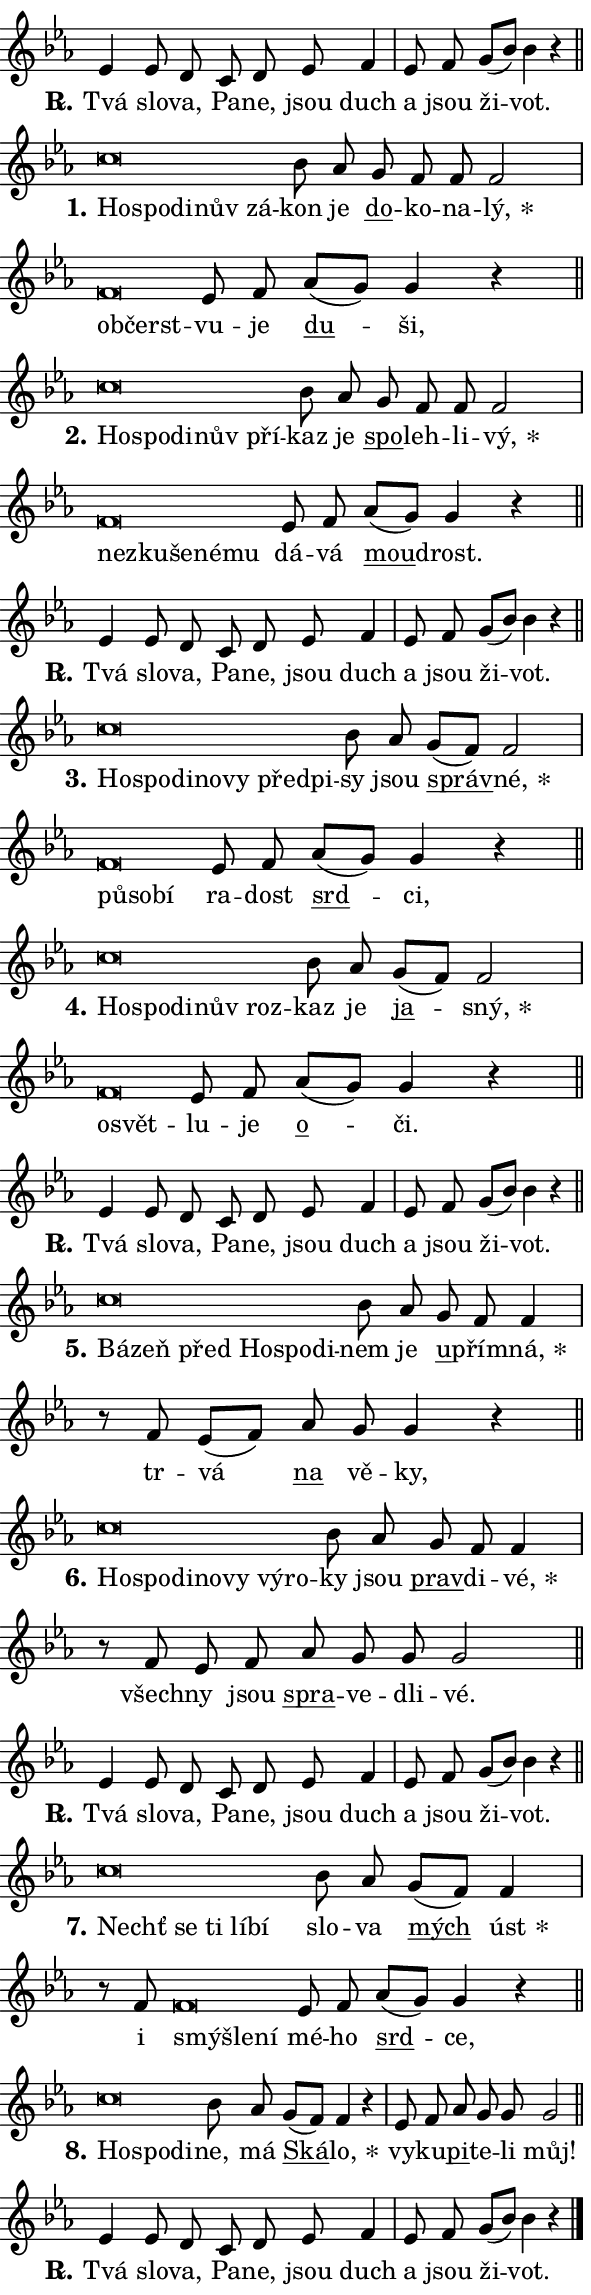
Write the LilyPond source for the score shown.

\version "2.24.0"
\header { tagline = "" }
\paper {
  indent = 0\cm
  top-margin = 0\cm
  right-margin = 0.13\cm % to fit lyric hyphens
  bottom-margin = 0\cm
  left-margin = 0\cm
  paper-width = 10\cm
  page-breaking = #ly:one-page-breaking
  system-system-spacing.basic-distance = #11
  score-system-spacing.basic-distance = #11
  ragged-last = ##f
}


%% Author: Thomas Morley
%% https://lists.gnu.org/archive/html/lilypond-user/2020-05/msg00002.html
#(define (line-position grob)
"Returns position of @var[grob} in current system:
   @code{'start}, if at first time-step
   @code{'end}, if at last time-step
   @code{'middle} otherwise
"
  (let* ((col (ly:item-get-column grob))
         (ln (ly:grob-object col 'left-neighbor))
         (rn (ly:grob-object col 'right-neighbor))
         (col-to-check-left (if (ly:grob? ln) ln col))
         (col-to-check-right (if (ly:grob? rn) rn col))
         (break-dir-left
           (and
             (ly:grob-property col-to-check-left 'non-musical #f)
             (ly:item-break-dir col-to-check-left)))
         (break-dir-right
           (and
             (ly:grob-property col-to-check-right 'non-musical #f)
             (ly:item-break-dir col-to-check-right))))
        (cond ((eqv? 1 break-dir-left) 'start)
              ((eqv? -1 break-dir-right) 'end)
              (else 'middle))))

#(define (tranparent-at-line-position vctor)
  (lambda (grob)
  "Relying on @code{line-position} select the relevant enry from @var{vctor}.
Used to determine transparency,"
    (case (line-position grob)
      ((end) (not (vector-ref vctor 0)))
      ((middle) (not (vector-ref vctor 1)))
      ((start) (not (vector-ref vctor 2))))))

noteHeadBreakVisibility =
#(define-music-function (break-visibility)(vector?)
"Makes @code{NoteHead}s transparent relying on @var{break-visibility}"
#{
  \override NoteHead.transparent =
    #(tranparent-at-line-position break-visibility)
#})

#(define delete-ledgers-for-transparent-note-heads
  (lambda (grob)
    "Reads whether a @code{NoteHead} is transparent.
If so this @code{NoteHead} is removed from @code{'note-heads} from
@var{grob}, which is supposed to be @code{LedgerLineSpanner}.
As a result ledgers are not printed for this @code{NoteHead}"
    (let* ((nhds-array (ly:grob-object grob 'note-heads))
           (nhds-list
             (if (ly:grob-array? nhds-array)
                 (ly:grob-array->list nhds-array)
                 '()))
           ;; Relies on the transparent-property being done before
           ;; Staff.LedgerLineSpanner.after-line-breaking is executed.
           ;; This is fragile ...
           (to-keep
             (remove
               (lambda (nhd)
                 (ly:grob-property nhd 'transparent #f))
               nhds-list)))
      ;; TODO find a better method to iterate over grob-arrays, similiar
      ;; to filter/remove etc for lists
      ;; For now rebuilt from scratch
      (set! (ly:grob-object grob 'note-heads)  '())
      (for-each
        (lambda (nhd)
          (ly:pointer-group-interface::add-grob grob 'note-heads nhd))
        to-keep))))

squashNotes = {
  \override NoteHead.X-extent = #'(-0.2 . 0.2)
  \override NoteHead.Y-extent = #'(-0.75 . 0)
  \override NoteHead.stencil =
    #(lambda (grob)
       (let ((pos (ly:grob-property grob 'staff-position)))
         (begin
           (if (< pos -7) (display "ERROR: Lower brevis then expected\n") (display ""))
           (if (<= pos -6) ly:text-interface::print ly:note-head::print))))
}
unSquashNotes = {
  \revert NoteHead.X-extent
  \revert NoteHead.Y-extent
  \revert NoteHead.stencil
}

hideNotes = \noteHeadBreakVisibility #begin-of-line-visible
unHideNotes = \noteHeadBreakVisibility #all-visible

% work-around for resetting accidentals
% https://lilypond.org/doc/v2.23/Documentation/notation/displaying-rhythms#unmetered-music
cadenzaMeasure = {
  \cadenzaOff
  \partial 1024 s1024
  \cadenzaOn
}

#(define-markup-command (accent layout props text) (markup?)
  "Underline accented syllable"
  (interpret-markup layout props
    #{\markup \override #'(offset . 4.3) \underline { #text }#}))

responsum = \markup \concat {
  "R" \hspace #-1.05 \path #0.1 #'((moveto 0 0.07) (lineto 0.9 0.8)) \hspace #0.05 "."
}

spaceSize = #0.6828661417322834 % exact space size for TeX Gyre Schola

\layout {
  \context {
    \Staff
    \remove "Time_signature_engraver"
    \override LedgerLineSpanner.after-line-breaking = #delete-ledgers-for-transparent-note-heads
  }
  \context {
    \Lyrics {
      \override LyricSpace.minimum-distance = \spaceSize
      \override LyricText.font-name = #"TeX Gyre Schola"
      \override LyricText.font-size = 1
      \override StanzaNumber.font-name = #"TeX Gyre Schola Bold"
      \override StanzaNumber.font-size = 1
    }
  }
  \context {
    \Score 
    \override NoteHead.text =
      #(lambda (grob) 
        (let ((pos (ly:grob-property grob 'staff-position)))
          #{\markup {
            \combine
              \halign #-0.55 \raise #(if (= pos -6) 0 0.5) \override #'(thickness . 2) \draw-line #'(3.2 . 0)
              \musicglyph "noteheads.sM1"
          }#}))
  }
}

% magnetic-lyrics.ily
%
%   written by
%     Jean Abou Samra <jean@abou-samra.fr>
%     Werner Lemberg <wl@gnu.org>
%
%   adapted by
%     Jiri Hon <jiri.hon@gmail.com>
%
% Version 2022-Apr-15

% https://www.mail-archive.com/lilypond-user@gnu.org/msg149350.html

#(define (Left_hyphen_pointer_engraver context)
   "Collect syllable-hyphen-syllable occurrences in lyrics and store
them in properties.  This engraver only looks to the left.  For
example, if the lyrics input is @code{foo -- bar}, it does the
following.

@itemize @bullet
@item
Set the @code{text} property of the @code{LyricHyphen} grob between
@q{foo} and @q{bar} to @code{foo}.

@item
Set the @code{left-hyphen} property of the @code{LyricText} grob with
text @q{foo} to the @code{LyricHyphen} grob between @q{foo} and
@q{bar}.
@end itemize

Use this auxiliary engraver in combination with the
@code{lyric-@/text::@/apply-@/magnetic-@/offset!} hook."
   (let ((hyphen #f)
         (text #f))
     (make-engraver
      (acknowledgers
       ((lyric-syllable-interface engraver grob source-engraver)
        (set! text grob)))
      (end-acknowledgers
       ((lyric-hyphen-interface engraver grob source-engraver)
        ;(when (not (grob::has-interface grob 'lyric-space-interface))
          (set! hyphen grob)));)
      ((stop-translation-timestep engraver)
       (when (and text hyphen)
         (ly:grob-set-object! text 'left-hyphen hyphen))
       (set! text #f)
       (set! hyphen #f)))))

#(define (lyric-text::apply-magnetic-offset! grob)
   "If the space between two syllables is less than the value in
property @code{LyricText@/.details@/.squash-threshold}, move the right
syllable to the left so that it gets concatenated with the left
syllable.

Use this function as a hook for
@code{LyricText@/.after-@/line-@/breaking} if the
@code{Left_@/hyphen_@/pointer_@/engraver} is active."
   (let ((hyphen (ly:grob-object grob 'left-hyphen #f)))
     (when hyphen
       (let ((left-text (ly:spanner-bound hyphen LEFT)))
         (when (grob::has-interface left-text 'lyric-syllable-interface)
           (let* ((common (ly:grob-common-refpoint grob left-text X))
                  (this-x-ext (ly:grob-extent grob common X))
                  (left-x-ext
                   (begin
                     ;; Trigger magnetism for left-text.
                     (ly:grob-property left-text 'after-line-breaking)
                     (ly:grob-extent left-text common X)))
                  ;; `delta` is the gap width between two syllables.
                  (delta (- (interval-start this-x-ext)
                            (interval-end left-x-ext)))
                  (details (ly:grob-property grob 'details))
                  (threshold (assoc-get 'squash-threshold details 0.2)))
             (when (< delta threshold)
               (let* (;; We have to manipulate the input text so that
                      ;; ligatures crossing syllable boundaries are not
                      ;; disabled.  For languages based on the Latin
                      ;; script this is essentially a beautification.
                      ;; However, for non-Western scripts it can be a
                      ;; necessity.
                      (lt (ly:grob-property left-text 'text))
                      (rt (ly:grob-property grob 'text))
                      (is-space (grob::has-interface hyphen 'lyric-space-interface))
                      (space (if is-space " " ""))
                      (extra-delta (if is-space spaceSize 0))
                      ;; Append new syllable.
                      (ltrt-space (if (and (string? lt) (string? rt))
                                (string-append lt space rt)
                                (make-concat-markup (list lt space rt))))
                      ;; Right-align `ltrt` to the right side.
                      (ltrt-space-markup (grob-interpret-markup
                               grob
                               (make-translate-markup
                                (cons (interval-length this-x-ext) 0)
                                (make-right-align-markup ltrt-space)))))
                 (begin
                   ;; Don't print `left-text`.
                   (ly:grob-set-property! left-text 'stencil #f)
                   ;; Set text and stencil (which holds all collected
                   ;; syllables so far) and shift it to the left.
                   (ly:grob-set-property! grob 'text ltrt-space)
                   (ly:grob-set-property! grob 'stencil ltrt-space-markup)
                   (ly:grob-translate-axis! grob (- (- delta extra-delta)) X))))))))))


#(define (lyric-hyphen::displace-bounds-first grob)
   ;; Make very sure this callback isn't triggered too early.
   (let ((left (ly:spanner-bound grob LEFT))
         (right (ly:spanner-bound grob RIGHT)))
     (ly:grob-property left 'after-line-breaking)
     (ly:grob-property right 'after-line-breaking)
     (ly:lyric-hyphen::print grob)))

squashThreshold = #0.4

\layout {
  \context {
    \Lyrics
    \consists #Left_hyphen_pointer_engraver
    \override LyricText.after-line-breaking =
      #lyric-text::apply-magnetic-offset!
    \override LyricHyphen.stencil = #lyric-hyphen::displace-bounds-first
    \override LyricText.details.squash-threshold = \squashThreshold
    \override LyricHyphen.minimum-distance = 0
    \override LyricHyphen.minimum-length = \squashThreshold
  }
}

squashText = \override LyricText.details.squash-threshold = 9999
unSquashText = \override LyricText.details.squash-threshold = \squashThreshold

leftText = \override LyricText.self-alignment-X = #LEFT
unLeftText = \revert LyricText.self-alignment-X

starOffset = #(lambda (grob) 
                (let ((x_offset (ly:self-alignment-interface::aligned-on-x-parent grob)))
                  (if (= x_offset 0) 0 (+ x_offset 1.2))))

star = #(define-music-function (syllable)(string?)
"Append star separator at the end of a syllable"
#{
  \once \override LyricText.X-offset = #starOffset
  \lyricmode { \markup {
    #syllable
    \override #'((font-name . "TeX Gyre Schola Bold")) \hspace #0.2 \lower #0.65 \larger "*"
  } }
#})

starAccent = #(define-music-function (syllable)(string?)
"Append star separator at the end of a syllable and make accent"
#{
  \once \override LyricText.X-offset = #starOffset
  \lyricmode { \markup {
    \accent #syllable
    \override #'((font-name . "TeX Gyre Schola Bold")) \hspace #0.2 \lower #0.65 \larger "*"
  } }
#})

breath = #(define-music-function (syllable)(string?)
"Append breathing indicator at the end of a syllable"
#{
  \lyricmode { \markup { #syllable "+" } }
#})

optionalBreath = #(define-music-function (syllable)(string?)
"Append optional breathing indicator at the end of a syllable"
#{
  \lyricmode { \markup { #syllable "(+)" } }
#})


\score {
    <<
        \new Voice = "melody" { \cadenzaOn \key es \major \relative { es'4 es8 d c d es f4 \cadenzaMeasure \bar "|" es8 f \bar "" g[( bes)] bes4 r \cadenzaMeasure \bar "||" \break } }
        \new Lyrics \lyricsto "melody" { \lyricmode { \set stanza = \responsum
Tvá slo -- va, Pa -- ne, jsou duch a jsou ži -- vot. } }
    >>
    \layout {}
}

\score {
    <<
        \new Voice = "melody" { \cadenzaOn \key es \major \relative { \squashNotes c''\breve*1/16 \hideNotes \breve*1/16 \bar "" \breve*1/16 \bar "" \breve*1/16 \breve*1/16 \bar "" \unHideNotes \unSquashNotes bes8 as \bar "" g f f f2 \cadenzaMeasure \bar "|" \squashNotes f\breve*1/16 \hideNotes \breve*1/16 \bar "" \unHideNotes \unSquashNotes es8 f \bar "" as[( g)] g4 r \cadenzaMeasure \bar "||" \break } }
        \new Lyrics \lyricsto "melody" { \lyricmode { \set stanza = "1."
\leftText Ho -- \squashText spo -- di -- nův zá -- \unLeftText \unSquashText kon je \markup \accent do -- ko -- na -- \star lý, \leftText ob -- \squashText čerst -- \unLeftText \unSquashText vu -- je \markup \accent du -- ši, } }
    >>
    \layout {}
}

\score {
    <<
        \new Voice = "melody" { \cadenzaOn \key es \major \relative { \squashNotes c''\breve*1/16 \hideNotes \breve*1/16 \bar "" \breve*1/16 \bar "" \breve*1/16 \breve*1/16 \bar "" \unHideNotes \unSquashNotes bes8 as \bar "" g f f f2 \cadenzaMeasure \bar "|" \squashNotes f\breve*1/16 \hideNotes \breve*1/16 \bar "" \breve*1/16 \bar "" \breve*1/16 \breve*1/16 \bar "" \unHideNotes \unSquashNotes es8 f \bar "" as[( g)] g4 r \cadenzaMeasure \bar "||" \break } }
        \new Lyrics \lyricsto "melody" { \lyricmode { \set stanza = "2."
\leftText Ho -- \squashText spo -- di -- nův pří -- \unLeftText \unSquashText kaz je \markup \accent spo -- leh -- li -- \star vý, \leftText ne -- \squashText zku -- še -- né -- mu \unLeftText \unSquashText dá -- vá \markup \accent mou -- drost. } }
    >>
    \layout {}
}

\score {
    <<
        \new Voice = "melody" { \cadenzaOn \key es \major \relative { es'4 es8 d c d es f4 \cadenzaMeasure \bar "|" es8 f \bar "" g[( bes)] bes4 r \cadenzaMeasure \bar "||" \break } }
        \new Lyrics \lyricsto "melody" { \lyricmode { \set stanza = \responsum
Tvá slo -- va, Pa -- ne, jsou duch a jsou ži -- vot. } }
    >>
    \layout {}
}

\score {
    <<
        \new Voice = "melody" { \cadenzaOn \key es \major \relative { \squashNotes c''\breve*1/16 \hideNotes \breve*1/16 \bar "" \breve*1/16 \bar "" \breve*1/16 \bar "" \breve*1/16 \bar "" \breve*1/16 \breve*1/16 \bar "" \unHideNotes \unSquashNotes bes8 as \bar "" g[( f)] f2 \cadenzaMeasure \bar "|" \squashNotes f\breve*1/16 \hideNotes \breve*1/16 \breve*1/16 \bar "" \unHideNotes \unSquashNotes es8 f \bar "" as[( g)] g4 r \cadenzaMeasure \bar "||" \break } }
        \new Lyrics \lyricsto "melody" { \lyricmode { \set stanza = "3."
\leftText Ho -- \squashText spo -- di -- no -- vy před -- pi -- \unLeftText \unSquashText sy jsou \markup \accent správ -- \star né, \leftText pů -- \squashText so -- bí \unLeftText \unSquashText ra -- dost \markup \accent srd -- ci, } }
    >>
    \layout {}
}

\score {
    <<
        \new Voice = "melody" { \cadenzaOn \key es \major \relative { \squashNotes c''\breve*1/16 \hideNotes \breve*1/16 \bar "" \breve*1/16 \bar "" \breve*1/16 \breve*1/16 \bar "" \unHideNotes \unSquashNotes bes8 as \bar "" g[( f)] f2 \cadenzaMeasure \bar "|" \squashNotes f\breve*1/16 \hideNotes \breve*1/16 \bar "" \unHideNotes \unSquashNotes es8 f \bar "" as[( g)] g4 r \cadenzaMeasure \bar "||" \break } }
        \new Lyrics \lyricsto "melody" { \lyricmode { \set stanza = "4."
\leftText Ho -- \squashText spo -- di -- nův roz -- \unLeftText \unSquashText kaz je \markup \accent ja -- \star sný, \leftText o -- \squashText svět -- \unLeftText \unSquashText lu -- je \markup \accent o -- či. } }
    >>
    \layout {}
}

\score {
    <<
        \new Voice = "melody" { \cadenzaOn \key es \major \relative { es'4 es8 d c d es f4 \cadenzaMeasure \bar "|" es8 f \bar "" g[( bes)] bes4 r \cadenzaMeasure \bar "||" \break } }
        \new Lyrics \lyricsto "melody" { \lyricmode { \set stanza = \responsum
Tvá slo -- va, Pa -- ne, jsou duch a jsou ži -- vot. } }
    >>
    \layout {}
}

\score {
    <<
        \new Voice = "melody" { \cadenzaOn \key es \major \relative { \squashNotes c''\breve*1/16 \hideNotes \breve*1/16 \bar "" \breve*1/16 \bar "" \breve*1/16 \bar "" \breve*1/16 \breve*1/16 \bar "" \unHideNotes \unSquashNotes bes8 as \bar "" g f f4 \cadenzaMeasure \bar "|" r8 f8 es8[( f)] \bar "" as g g4 r \cadenzaMeasure \bar "||" \break } }
        \new Lyrics \lyricsto "melody" { \lyricmode { \set stanza = "5."
\leftText Bá -- \squashText zeň před Ho -- spo -- di -- \unLeftText \unSquashText nem je \markup \accent u -- přím -- \star ná, tr -- vá \markup \accent na vě -- ky, } }
    >>
    \layout {}
}

\score {
    <<
        \new Voice = "melody" { \cadenzaOn \key es \major \relative { \squashNotes c''\breve*1/16 \hideNotes \breve*1/16 \bar "" \breve*1/16 \bar "" \breve*1/16 \bar "" \breve*1/16 \bar "" \breve*1/16 \breve*1/16 \bar "" \unHideNotes \unSquashNotes bes8 as \bar "" g f f4 \cadenzaMeasure \bar "|" r8 f es8 f \bar "" as g g g2 \cadenzaMeasure \bar "||" \break } }
        \new Lyrics \lyricsto "melody" { \lyricmode { \set stanza = "6."
\leftText Ho -- \squashText spo -- di -- no -- vy vý -- ro -- \unLeftText \unSquashText ky jsou \markup \accent prav -- di -- \star vé, všech -- ny jsou \markup \accent spra -- ve -- dli -- vé. } }
    >>
    \layout {}
}

\score {
    <<
        \new Voice = "melody" { \cadenzaOn \key es \major \relative { es'4 es8 d c d es f4 \cadenzaMeasure \bar "|" es8 f \bar "" g[( bes)] bes4 r \cadenzaMeasure \bar "||" \break } }
        \new Lyrics \lyricsto "melody" { \lyricmode { \set stanza = \responsum
Tvá slo -- va, Pa -- ne, jsou duch a jsou ži -- vot. } }
    >>
    \layout {}
}

\score {
    <<
        \new Voice = "melody" { \cadenzaOn \key es \major \relative { \squashNotes c''\breve*1/16 \hideNotes \breve*1/16 \bar "" \breve*1/16 \bar "" \breve*1/16 \breve*1/16 \bar "" \unHideNotes \unSquashNotes bes8 as \bar "" g[( f)] f4 \cadenzaMeasure \bar "|" r8 f8 \squashNotes f\breve*1/16 \hideNotes \breve*1/16 \breve*1/16 \bar "" \unHideNotes \unSquashNotes es8 f \bar "" as[( g)] g4 r \cadenzaMeasure \bar "||" \break } }
        \new Lyrics \lyricsto "melody" { \lyricmode { \set stanza = "7."
\leftText Nechť \squashText se ti lí -- bí \unLeftText \unSquashText slo -- va \markup \accent mých \star úst i \leftText smý -- \squashText šle -- ní \unLeftText \unSquashText mé -- ho \markup \accent srd -- ce, } }
    >>
    \layout {}
}

\score {
    <<
        \new Voice = "melody" { \cadenzaOn \key es \major \relative { \squashNotes c''\breve*1/16 \hideNotes \breve*1/16 \breve*1/16 \bar "" \unHideNotes \unSquashNotes bes8 as \bar "" g[( f)] f4 r \cadenzaMeasure \bar "|" es8 f \bar "" as g g g2 \cadenzaMeasure \bar "||" \break } }
        \new Lyrics \lyricsto "melody" { \lyricmode { \set stanza = "8."
\leftText Ho -- \squashText spo -- di -- \unLeftText \unSquashText ne, má \markup \accent Ská -- \star lo, vy -- ku -- \markup \accent pi -- te -- li můj! } }
    >>
    \layout {}
}

\score {
    <<
        \new Voice = "melody" { \cadenzaOn \key es \major \relative { es'4 es8 d c d es f4 \cadenzaMeasure \bar "|" es8 f \bar "" g[( bes)] bes4 r \cadenzaMeasure \bar "||" \break } \bar "|." }
        \new Lyrics \lyricsto "melody" { \lyricmode { \set stanza = \responsum
Tvá slo -- va, Pa -- ne, jsou duch a jsou ži -- vot. } }
    >>
    \layout {}
}
